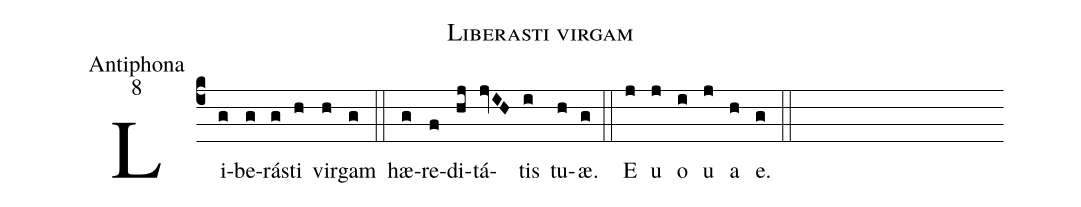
name:Liberasti virgam;
office-part:Antiphona;
mode:8;
%%
(c4)Li(g)be(g)rás(g)ti(h) vir(h)gam(g) (::) hæ(g)re(f)di(hj)tá(jvIH)tis(i) tu(h)æ.(g) (::) E(j) u(j) o(i) u(j) a(h) e.(g) (::)
